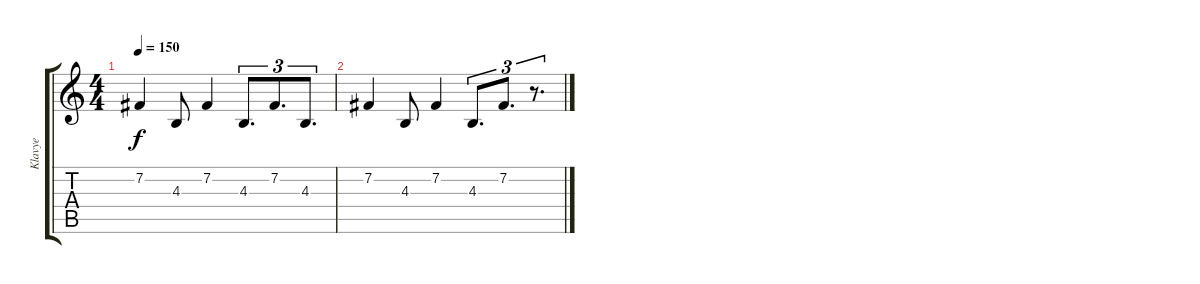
\track ("Klavye" "Klavye") {instrument stringensemble1}
\staff {score tabs}
\tuning (E4 B3 G3 D3 A2 E2) {hide}
\ts (4 4)
\tempo 150
\clef g2
\ks c
7.2.4{dy f} 4.3.8 7.2.4 4.3.8{d tu (3 2) beam merge} 7.2.8{d tu (3 2)} 4.3.8{d tu (3 2)} |
7.2.4 4.3.8 7.2.4 4.3.8{d tu (3 2) beam merge} 7.2.8{d tu (3 2)} r.8{d tu (3 2)}
